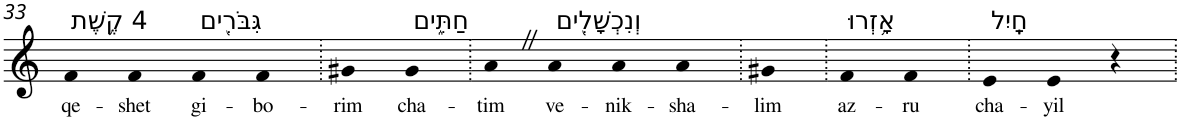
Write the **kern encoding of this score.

**kern	**text
*part1	*part1
*staff1	*staff1
*I"Piano	*
*I'Pno	*
!!LO:PB:g=z
*clefG2	*
*k[]	*
=33	=33
!LO:TX:a:t=4 קֶ֥שֶׁת	!
!	!LO:LY:b
4f	qe-
!	!LO:LY:b
4f	-shet
!LO:TX:a:t=גִּבֹּרִ֖ים	!
!	!LO:LY:b
4f	gi-
!	!LO:LY:b
4f	-bo-
=34.	=34.
!	!LO:LY:b
4g#X	-rim
!LO:TX:a:t=חַתִּ֑ים	!
!	!LO:LY:b
4g#	cha-
=35.	=35.
!	!LO:LY:b
4aZ	-tim
!LO:TX:a:t=וְנִכְשָׁלִ֖ים	!
!	!LO:LY:b
4a	ve-
!	!LO:LY:b
4a	-nik-
!	!LO:LY:b
4a	-sha-
=36.	=36.
!	!LO:LY:b
4g#X	-lim
=37.	=37.
!LO:TX:a:t=אָ֥זְרוּ	!
!	!LO:LY:b
4f	az-
!	!LO:LY:b
4f	-ru
=38.	=38.
!LO:TX:a:t=חָֽיִל	!
!	!LO:LY:b
4e	cha-
!	!LO:LY:b
4e	-yil
4r	.
=.	=.
*-	*-
